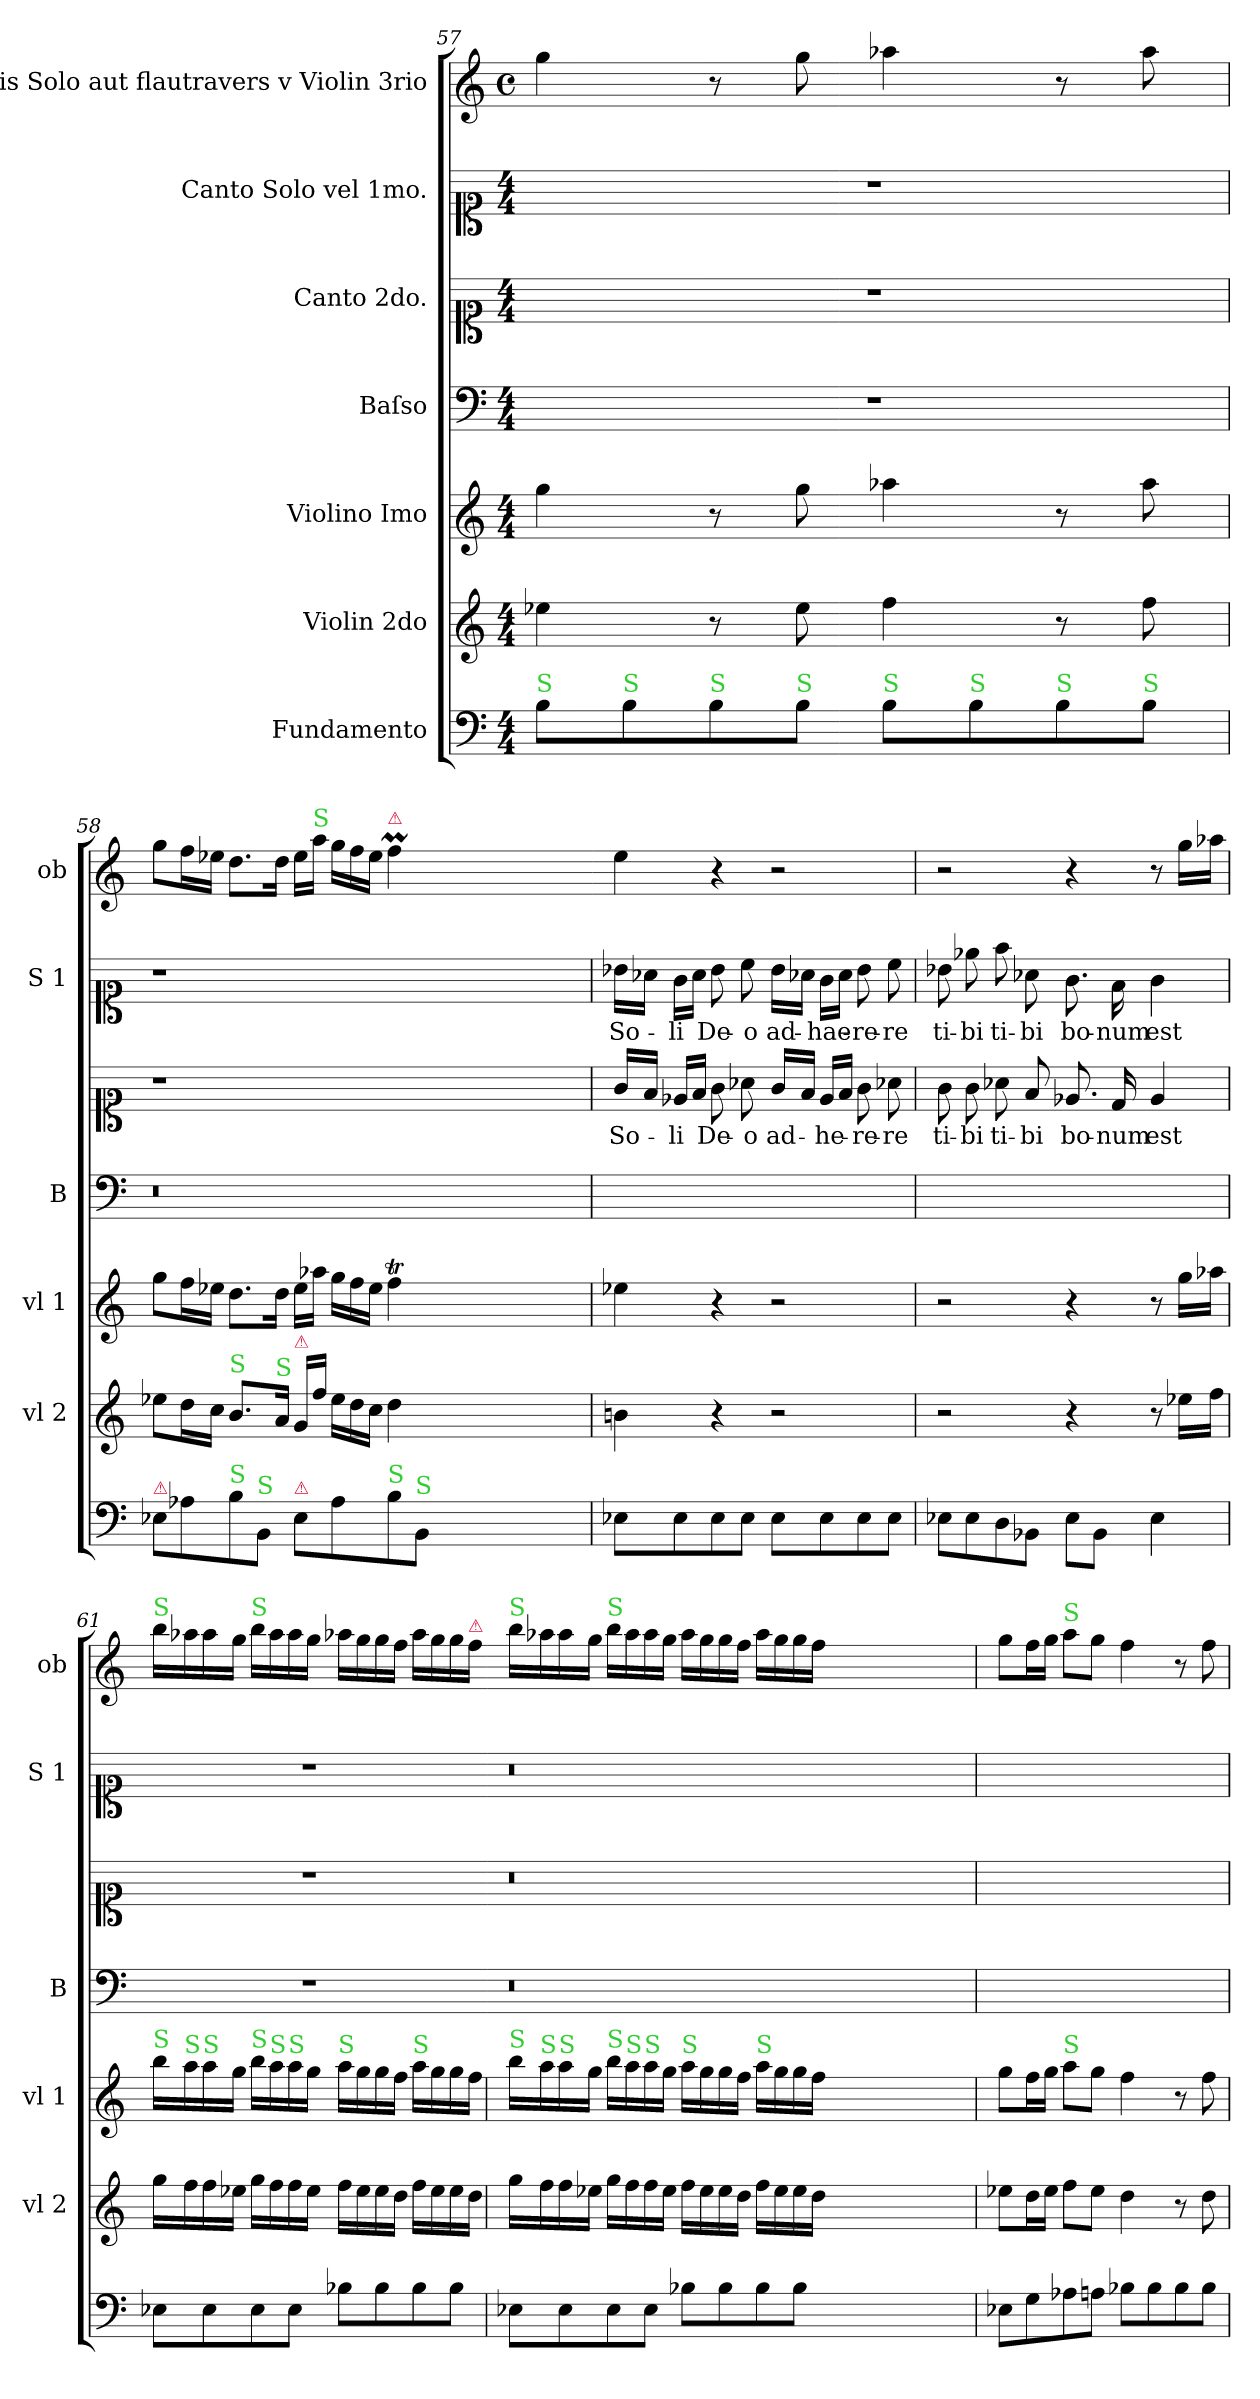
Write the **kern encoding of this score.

**kern	**kern	**kern	**kern	**kern	**text	**kern	**text	**kern
*part7	*part6	*part5	*part4	*part3	*part3	*part2	*part2	*part1
*staff7	*staff6	*staff5	*staff4	*staff3	*staff3	*staff2	*staff2	*staff1
*I"Fundamento	*I"Violin 2do	*I"Violino Imo	*I"Baſso	*I"Canto 2do.	*	*I"Canto Solo vel 1mo.	*	*I"Hobois Solo aut flautravers v Violin 3rio
*	*I'vl 2	*I'vl 1	*I'B	*	*	*I'S 1	*	*I'ob
*clefF4	*clefG2	*clefG2	*clefF4	*clefC1	*	*clefC1	*	*clefG2
*M4/4	*M4/4	*M4/4	*M4/4	*M4/4	*	*M4/4	*	*M4/4
*	*	*	*	*	*	*	*	*met(c)
=57	=57	=57	=57	=57	=57	=57	=57	=57
!LO:TX:a:color=limegreen:t=S	!	!	!	!	!	!	!	!
8B\L	4ee-\	4gg\	1r	1r	.	1r	.	4gg\
!LO:TX:a:color=limegreen:t=S	!	!	!	!	!	!	!	!
8B\	.	.	.	.	.	.	.	.
!LO:TX:a:color=limegreen:t=S	!	!	!	!	!	!	!	!
8B\	8r	8r	.	.	.	.	.	8r
!LO:TX:a:color=limegreen:t=S	!	!	!	!	!	!	!	!
8B\J	8ee-\	8gg\	.	.	.	.	.	8gg\
!LO:TX:a:color=limegreen:t=S	!	!	!	!	!	!	!	!
8B\L	4ff\	4aa-X\	.	.	.	.	.	4aa-X\
!LO:TX:a:color=limegreen:t=S	!	!	!	!	!	!	!	!
8B\	.	.	.	.	.	.	.	.
!LO:TX:a:color=limegreen:t=S	!	!	!	!	!	!	!	!
8B\	8r	8r	.	.	.	.	.	8r
!LO:TX:a:color=limegreen:t=S	!	!	!	!	!	!	!	!
8B\J	8ff\	8aa-\	.	.	.	.	.	8aa-\
=58	=58	=58	=58	=58	=58	=58	=58	=58
!LO:TX:a:color=crimson:t=⚠	!	!	!	!	!	!	!	!
8E-\L	8ee-\L	8gg\L	0.r	1r	.	1r	.	8gg\L
8A-X\	16dd\L	16ff\L	.	.	.	.	.	16ff\L
.	16cc\JJ	16ee-\JJ	.	.	.	.	.	16ee-\JJ
!	!LO:TX:a:color=limegreen:t=S	!	!	!	!	!	!	!
!LO:TX:a:color=limegreen:t=S	!	!	!	!	!	!	!	!
8B\	8.b/L	8.dd\L	.	.	.	.	.	8.dd\L
!LO:TX:a:color=limegreen:t=S	!	!	!	!	!	!	!	!
8BB/J	.	.	.	.	.	.	.	.
!	!LO:TX:a:color=limegreen:t=S	!	!	!	!	!	!	!
.	16a/Jk	16dd\Jk	.	.	.	.	.	16dd\Jk
!	!LO:TX:a:color=crimson:t=⚠	!	!	!	!	!	!	!
!LO:TX:a:color=crimson:t=⚠	!	!	!	!	!	!	!	!
8E-\L	16g/LL	16ee-\LL	.	.	.	.	.	16ee-\LL
!	!	!	!	!	!	!	!	!LO:TX:a:color=limegreen:t=S
.	16ff\JJ	16aa-X\JJ	.	.	.	.	.	16aa\JJ
*	*Xtuplet	*Xtuplet	*	*	*	*	*	*Xtuplet
8A-\	24ee-\LL	24gg\LL	.	.	.	.	.	24gg\LL
.	24dd\	24ff\	.	.	.	.	.	24ff\
.	24cc\JJ	24ee-\JJ	.	.	.	.	.	24ee-\JJ
!	!	!	!	!	!	!	!	!LO:TX:a:color=crimson:t=⚠
!LO:TX:a:color=limegreen:t=S	!	!	!	!	!	!	!	!
8B\	4dd\	4ffT\	.	.	.	.	.	4ffM\
!LO:TX:a:color=limegreen:t=S	!	!	!	!	!	!	!	!
8BB/J	.	.	.	.	.	.	.	.
0ryy	0ryy	0ryy	.	0ryy	.	0ryy	.	0ryy
=59	=59	=59	=59	=59	=59-	=59	=59-	=59-
8E-\L	4bn\	4ee-\	1ryy	16g/LL	So-	16b-\LL	So-	4ee-\
.	.	.	.	16f/JJ	.	16a-X\JJ	.	.
8E-\	.	.	.	16e-/LL	-li	16g\LL	-li	.
.	.	.	.	16f/JJ	.	16a-\JJ	.	.
8E-\	4r	4r	.	8g\	De-	8b-\	De-	4r
8E-\J	.	.	.	8a-X\	-o	8cc\	-o	.
8E-\L	2r	2r	.	16g/LL	ad-	16b-\LL	ad-	2r
.	.	.	.	16f/JJ	.	16a-X\JJ	.	.
8E-\	.	.	.	16e-/LL	-he-	16g\LL	-hae-	.
.	.	.	.	16f/JJ	.	16a-\JJ	.	.
8E-\	.	.	.	8g\	-re-	8b-\	-re-	.
8E-\J	.	.	.	8a-X\	-re	8cc\	-re	.
=60	=60	=60	=60	=60	=60	=60	=60	=60
8E-\L	2r	2r	1ryy	8g\	ti-	8b-\	ti-	2r
8E-\	.	.	.	8g\	-bi	8ee-\	-bi	.
8D\	.	.	.	8a-X\	ti-	8ff\	ti-	.
8BB-X\J	.	.	.	8f/	-bi	8a-X\	-bi	.
8E-\L	4r	4r	.	8.e-/	bo-	8.g\	bo-	4r
8BB-\J	.	.	.	.	.	.	.	.
.	.	.	.	16d/	-num	16f\	-num	.
4E-\	8r	8r	.	4e-/	est	4g\	est	8r
.	16ee-\LL	16gg\LL	.	.	.	.	.	16gg\LL
.	16ff\JJ	16aa-X\JJ	.	.	.	.	.	16aa-X\JJ
=61	=61	=61	=61	=61	=61	=61	=61	=61
!	!	!	!	!	!	!	!	!LO:TX:a:color=limegreen:t=S
!	!	!LO:TX:a:color=limegreen:t=S	!	!	!	!	!	!
8E-\L	16gg\LL	16bb\LL	1r	1r	.	1r	.	16bb\LL
!	!	!LO:TX:a:color=limegreen:t=S	!	!	!	!	!	!
.	16ff\	16aa\	.	.	.	.	.	16aa-X\
!	!	!LO:TX:a:color=limegreen:t=S	!	!	!	!	!	!
8E-\	16ff\	16aa\	.	.	.	.	.	16aa-\
.	16ee-\JJ	16gg\JJ	.	.	.	.	.	16gg\JJ
!	!	!	!	!	!	!	!	!LO:TX:a:color=limegreen:t=S
!	!	!LO:TX:a:color=limegreen:t=S	!	!	!	!	!	!
8E-\	16gg\LL	16bb\LL	.	.	.	.	.	16bb\LL
!	!	!LO:TX:a:color=limegreen:t=S	!	!	!	!	!	!
.	16ff\	16aa\	.	.	.	.	.	16aa-\
!	!	!LO:TX:a:color=limegreen:t=S	!	!	!	!	!	!
8E-\J	16ff\	16aa\	.	.	.	.	.	16aa-\
.	16ee-\JJ	16gg\JJ	.	.	.	.	.	16gg\JJ
!	!	!LO:TX:a:color=limegreen:t=S	!	!	!	!	!	!
8B-X\L	16ff\LL	16aa\LL	.	.	.	.	.	16aa-X\LL
.	16ee-\	16gg\	.	.	.	.	.	16gg\
8B-\	16ee-\	16gg\	.	.	.	.	.	16gg\
.	16dd\JJ	16ff\JJ	.	.	.	.	.	16ff\JJ
!	!	!LO:TX:a:color=limegreen:t=S	!	!	!	!	!	!
8B-\	16ff\LL	16aa\LL	.	.	.	.	.	16aa-\LL
.	16ee-\	16gg\	.	.	.	.	.	16gg\
8B-\J	16ee-\	16gg\	.	.	.	.	.	16gg\
!	!	!	!	!	!	!	!	!LO:TX:a:color=crimson:t=⚠
.	16dd\JJ	16ff\JJ	.	.	.	.	.	16ff\JJ
=62	=62	=62	=62	=62	=62-	=62	=62-	=62-
!	!	!	!	!	!	!	!	!LO:TX:a:color=limegreen:t=S
!	!	!LO:TX:a:color=limegreen:t=S	!	!	!	!	!	!
8E-\L	16gg\LL	16bb\LL	0.r	0.r	.	0.r	.	16bb\LL
!	!	!LO:TX:a:color=limegreen:t=S	!	!	!	!	!	!
.	16ff\	16aa\	.	.	.	.	.	16aa-X\
!	!	!LO:TX:a:color=limegreen:t=S	!	!	!	!	!	!
8E-\	16ff\	16aa\	.	.	.	.	.	16aa-\
.	16ee-\JJ	16gg\JJ	.	.	.	.	.	16gg\JJ
!	!	!	!	!	!	!	!	!LO:TX:a:color=limegreen:t=S
!	!	!LO:TX:a:color=limegreen:t=S	!	!	!	!	!	!
8E-\	16gg\LL	16bb\LL	.	.	.	.	.	16bb\LL
!	!	!LO:TX:a:color=limegreen:t=S	!	!	!	!	!	!
.	16ff\	16aa\	.	.	.	.	.	16aa-\
!	!	!LO:TX:a:color=limegreen:t=S	!	!	!	!	!	!
8E-\J	16ff\	16aa\	.	.	.	.	.	16aa-\
.	16ee-\JJ	16gg\JJ	.	.	.	.	.	16gg\JJ
!	!	!LO:TX:a:color=limegreen:t=S	!	!	!	!	!	!
8B-X\L	16ff\LL	16aa\LL	.	.	.	.	.	16aa-\LL
.	16ee-\	16gg\	.	.	.	.	.	16gg\
8B-\	16ee-\	16gg\	.	.	.	.	.	16gg\
.	16dd\JJ	16ff\JJ	.	.	.	.	.	16ff\JJ
!	!	!LO:TX:a:color=limegreen:t=S	!	!	!	!	!	!
8B-\	16ff\LL	16aa\LL	.	.	.	.	.	16aa-\LL
.	16ee-\	16gg\	.	.	.	.	.	16gg\
8B-\J	16ee-\	16gg\	.	.	.	.	.	16gg\
.	16dd\JJ	16ff\JJ	.	.	.	.	.	16ff\JJ
0ryy	0ryy	0ryy	.	.	.	.	.	0ryy
=63	=63	=63	=63	=63	=63	=63	=63	=63
8E-\L	8ee-\L	8gg\L	1ryy	1ryy	.	1ryy	.	8gg\L
8G\	16dd\L	16ff\L	.	.	.	.	.	16ff\L
.	16ee-\JJ	16gg\JJ	.	.	.	.	.	16gg\JJ
!	!	!	!	!	!	!	!	!LO:TX:a:color=limegreen:t=S
!	!	!LO:TX:a:color=limegreen:t=S	!	!	!	!	!	!
8A-X\	8ff\L	8aa\L	.	.	.	.	.	8aa\L
8An\J	8ee-\J	8gg\J	.	.	.	.	.	8gg\J
8B-X\L	4dd\	4ff\	.	.	.	.	.	4ff\
8B-\	.	.	.	.	.	.	.	.
8B-\	8r	8r	.	.	.	.	.	8r
8B-\J	8dd\	8ff\	.	.	.	.	.	8ff\
=	=	=	=	=	=	=	=	=
*-	*-	*-	*-	*-	*-	*-	*-	*-
